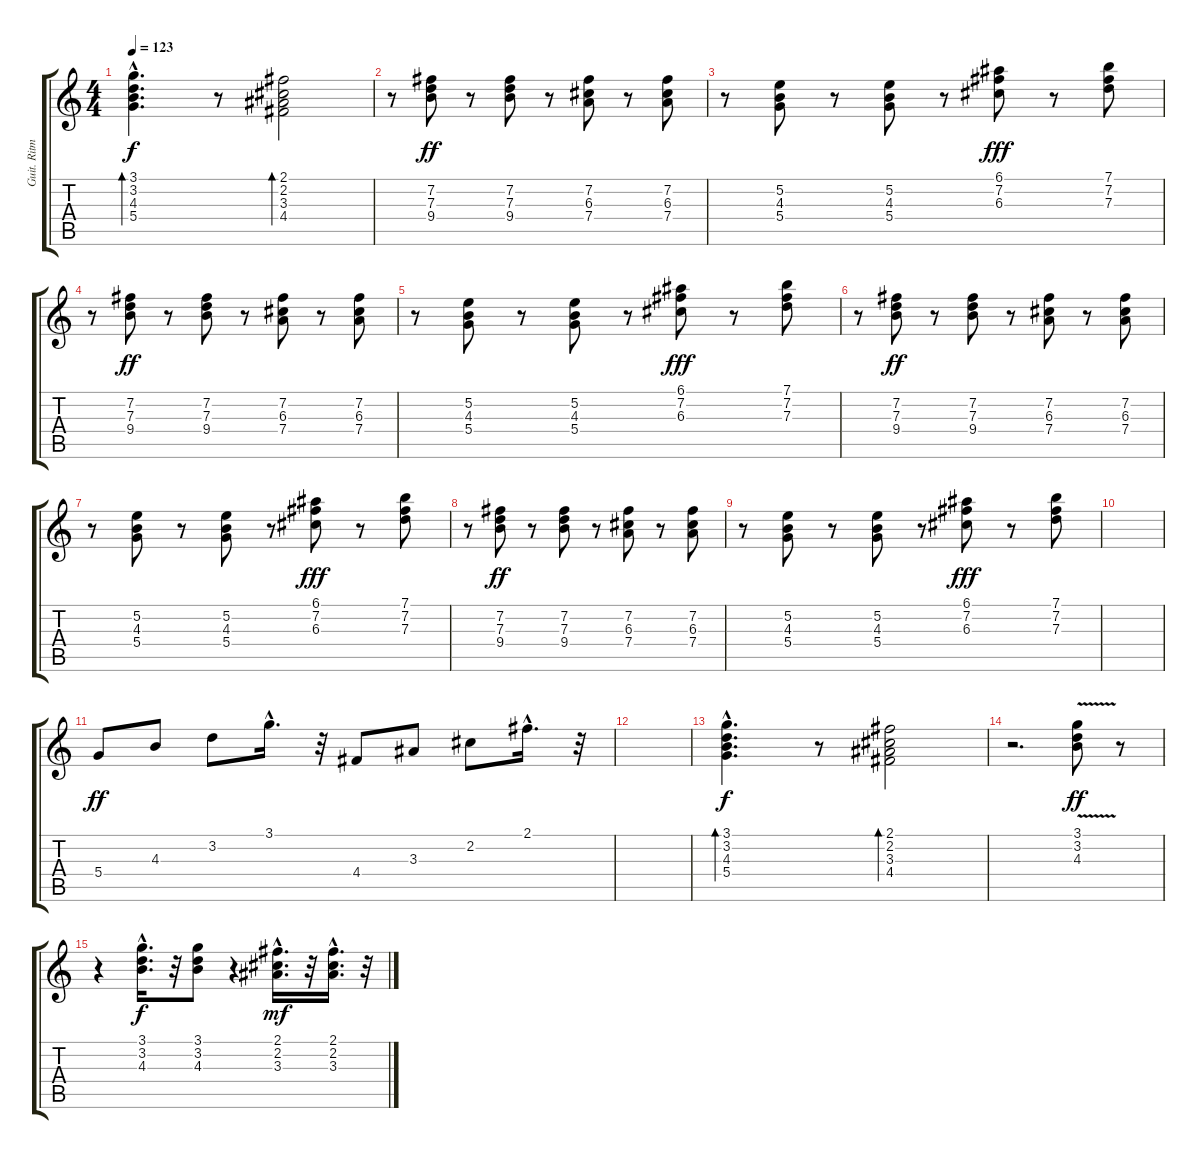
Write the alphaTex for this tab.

\track ("Guit. Ritmica" "Guit. Ritm") {instrument electricguitarclean}
\staff {score tabs}
\tuning (E4 B3 G3 D3 A2 E2) {hide}
\ts (4 4)
\tempo 123
\clef g2
\ks c
(3.1{hac} 3.2{hac} 4.3{hac} 5.4{hac}).4{d bd 120 dy f} r.8 (2.1 2.2 3.3 4.4).2{bd 120} |
r.8 (7.2 7.3 9.4).8{dy ff} r.8 (7.2 7.3 9.4).8 r.8 (7.2 6.3 7.4).8 r.8 (7.2 6.3 7.4).8 |
r.8 (5.2 4.3 5.4).8 r.8 (5.2 4.3 5.4).8 r.8 (6.1 7.2 6.3).8{dy fff} r.8 (7.1 7.2 7.3).8 |
r.8 (7.2 7.3 9.4).8{dy ff} r.8 (7.2 7.3 9.4).8 r.8 (7.2 6.3 7.4).8 r.8 (7.2 6.3 7.4).8 |
r.8 (5.2 4.3 5.4).8 r.8 (5.2 4.3 5.4).8 r.8 (6.1 7.2 6.3).8{dy fff} r.8 (7.1 7.2 7.3).8 |
r.8 (7.2 7.3 9.4).8{dy ff} r.8 (7.2 7.3 9.4).8 r.8 (7.2 6.3 7.4).8 r.8 (7.2 6.3 7.4).8 |
r.8 (5.2 4.3 5.4).8 r.8 (5.2 4.3 5.4).8 r.8 (6.1 7.2 6.3).8{dy fff} r.8 (7.1 7.2 7.3).8 |
r.8 (7.2 7.3 9.4).8{dy ff} r.8 (7.2 7.3 9.4).8 r.8 (7.2 6.3 7.4).8 r.8 (7.2 6.3 7.4).8 |
r.8 (5.2 4.3 5.4).8 r.8 (5.2 4.3 5.4).8 r.8 (6.1 7.2 6.3).8{dy fff} r.8 (7.1 7.2 7.3).8 |
|
5.4.8{dy ff} 4.3.8 3.2.8 3.1{hac}.16{d} r.32 4.4.8 3.3.8 2.2.8 2.1{hac}.16{d} r.32 |
|
(3.1{hac} 3.2{hac} 4.3{hac} 5.4{hac}).4{d bd 120 dy f} r.8 (2.1 2.2 3.3 4.4).2{bd 120} |
r.2{d} (3.1 3.2 4.3{v}).8{dy ff} r.8 |
r.4 (3.1{hac} 3.2{hac} 4.3{hac}).16{d dy f} r.32 (3.1 3.2 4.3).8 r.4 (2.1{hac} 2.2{hac} 3.3{hac}).16{d dy mf} r.32 (2.1{hac} 2.2{hac} 3.3{hac}).16{d} r.32
